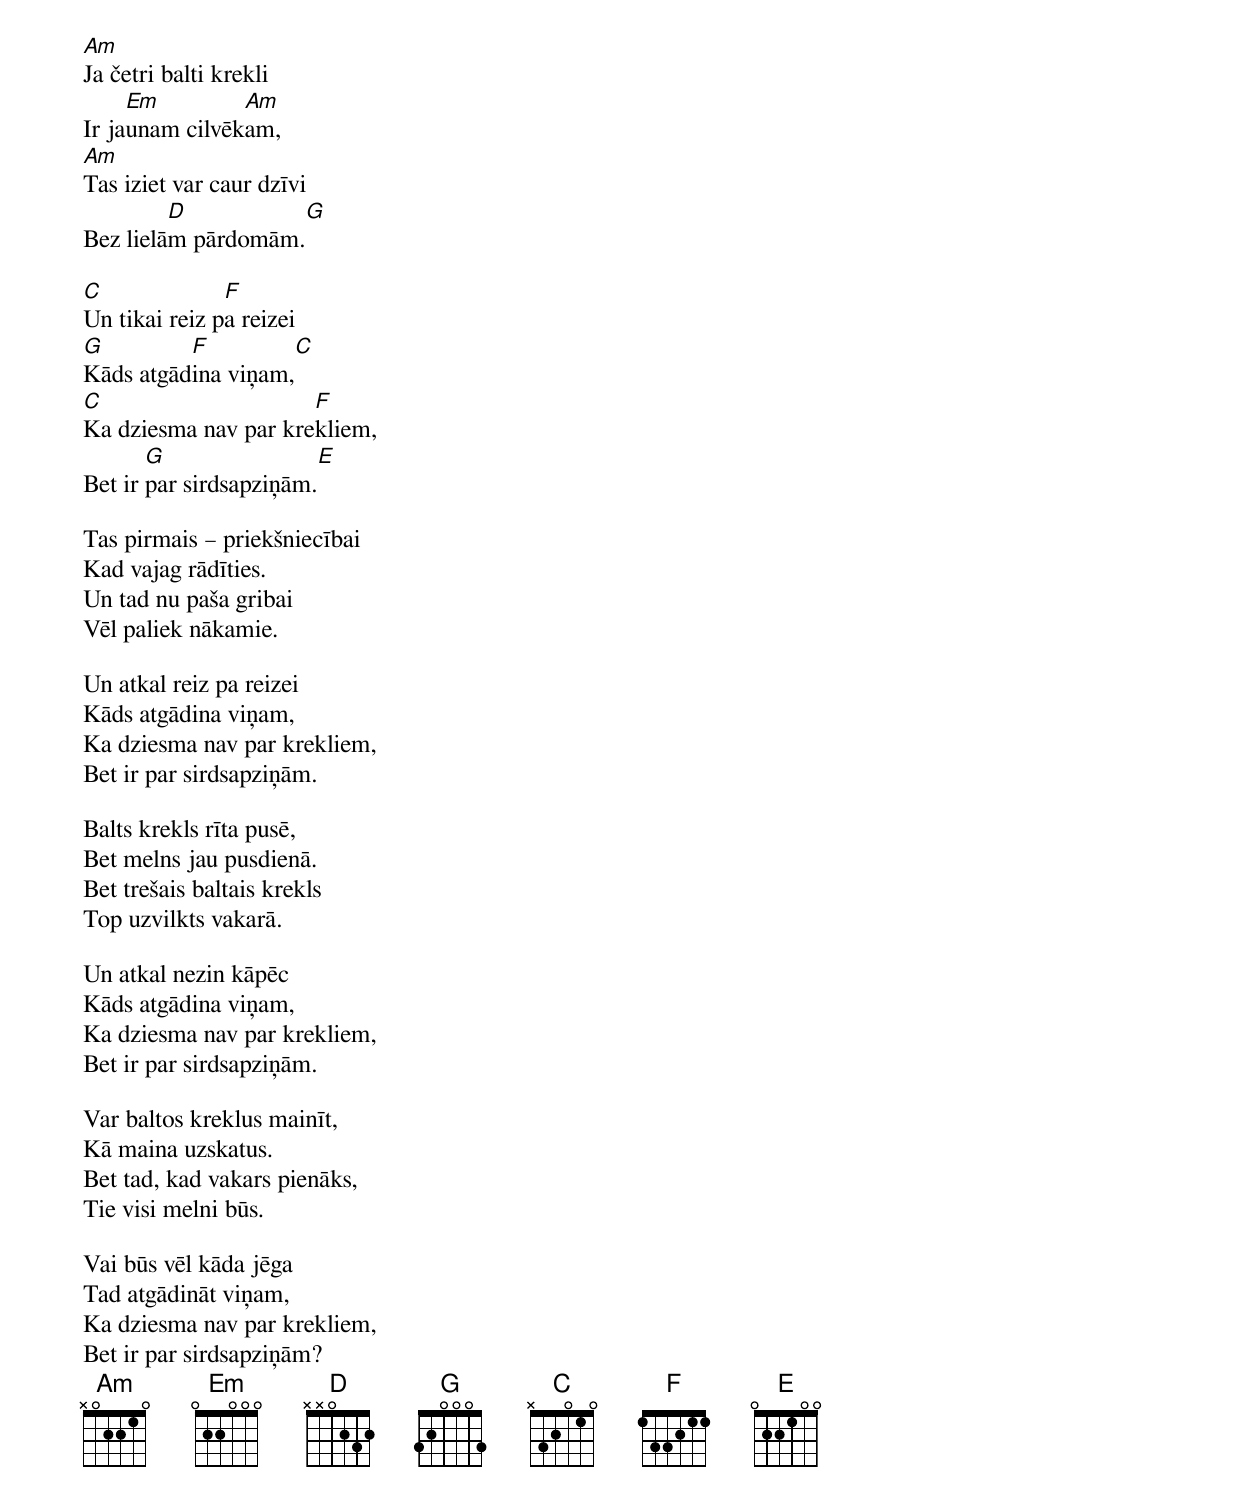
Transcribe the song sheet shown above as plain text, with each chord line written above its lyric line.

Am
Ja četri balti krekli
     Em         Am
Ir jaunam cilvēkam,
Am
Tas iziet var caur dzīvi
         D                         G
Bez lielām pārdomām.

C              F
Un tikai reiz pa reizei
G         F              C
Kāds atgādina viņam,
C                     F
Ka dziesma nav par krekliem,
       G                          E
Bet ir par sirdsapziņām.

Tas pirmais – priekšniecībai
Kad vajag rādīties.
Un tad nu paša gribai
Vēl paliek nākamie.

Un atkal reiz pa reizei
Kāds atgādina viņam,
Ka dziesma nav par krekliem,
Bet ir par sirdsapziņām.

Balts krekls rīta pusē,
Bet melns jau pusdienā.
Bet trešais baltais krekls
Top uzvilkts vakarā.

Un atkal nezin kāpēc
Kāds atgādina viņam,
Ka dziesma nav par krekliem,
Bet ir par sirdsapziņām.

Var baltos kreklus mainīt,
Kā maina uzskatus.
Bet tad, kad vakars pienāks,
Tie visi melni būs.

Vai būs vēl kāda jēga
Tad atgādināt viņam,
Ka dziesma nav par krekliem,
Bet ir par sirdsapziņām?
